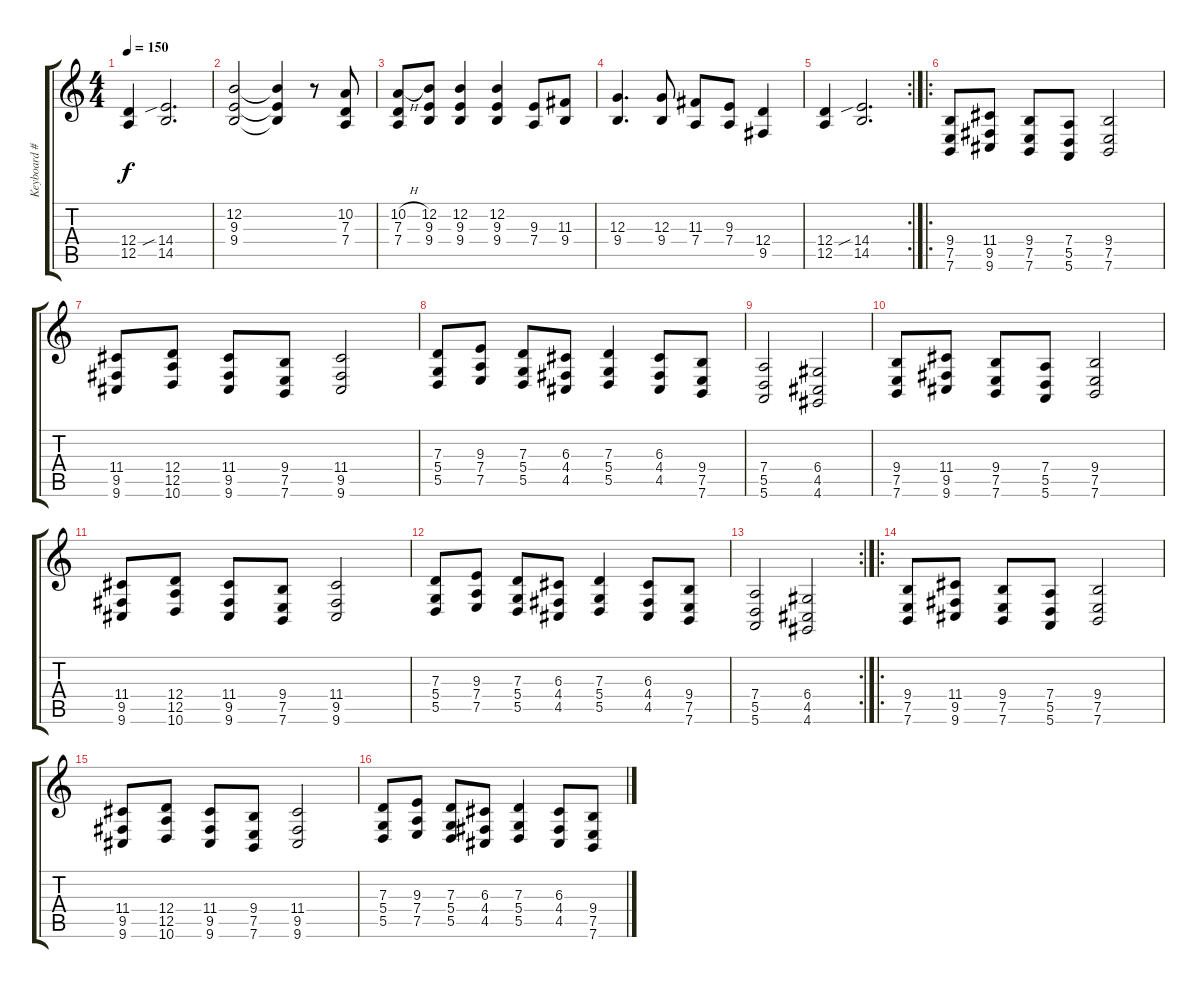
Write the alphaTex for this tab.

\track ("Keyboard #2" "Keyboard #") {instrument stringensemble1}
\staff {score tabs}
\tuning (E4 B3 G3 D3 A2 E2) {hide}
\ts (4 4)
\tempo 150
\clef g2
\ks c
(12.4 12.5).4{dy f} (14.4{sib} 14.5).2{d} |
(12.2 9.3 9.4).2 (12.2{t} 9.3{t} 9.4{t}).4 r.8 (10.2 7.3 7.4).8 |
(10.2{h} 7.3 7.4).8 (12.2 9.3 9.4).8 (12.2 9.3 9.4).4 (12.2 9.3 9.4).4 (9.3 7.4).8 (11.3 9.4).8 |
(12.3 9.4).4{d} (12.3 9.4).8 (11.3 7.4).8 (9.3 7.4).8 (12.4 9.5).4 |
\rc 2
(12.4 12.5).4 (14.4{sib} 14.5).2{d} |
\ro
(9.4 7.5 7.6).8 (11.4 9.5 9.6).8 (9.4 7.5 7.6).8 (7.4 5.5 5.6).8 (9.4 7.5 7.6).2 |
(11.4 9.5 9.6).8 (12.4 12.5 10.6).8 (11.4 9.5 9.6).8 (9.4 7.5 7.6).8 (11.4 9.5 9.6).2 |
(7.3 5.4 5.5).8 (9.3 7.4 7.5).8 (7.3 5.4 5.5).8 (6.3 4.4 4.5).8 (7.3 5.4 5.5).4 (6.3 4.4 4.5).8 (9.4 7.5 7.6).8 |
(7.4 5.5 5.6).2 (6.4 4.5 4.6).2 |
(9.4 7.5 7.6).8 (11.4 9.5 9.6).8 (9.4 7.5 7.6).8 (7.4 5.5 5.6).8 (9.4 7.5 7.6).2 |
(11.4 9.5 9.6).8 (12.4 12.5 10.6).8 (11.4 9.5 9.6).8 (9.4 7.5 7.6).8 (11.4 9.5 9.6).2 |
(7.3 5.4 5.5).8 (9.3 7.4 7.5).8 (7.3 5.4 5.5).8 (6.3 4.4 4.5).8 (7.3 5.4 5.5).4 (6.3 4.4 4.5).8 (9.4 7.5 7.6).8 |
\rc 2
(7.4 5.5 5.6).2 (6.4 4.5 4.6).2 |
\ro
(9.4 7.5 7.6).8 (11.4 9.5 9.6).8 (9.4 7.5 7.6).8 (7.4 5.5 5.6).8 (9.4 7.5 7.6).2 |
(11.4 9.5 9.6).8 (12.4 12.5 10.6).8 (11.4 9.5 9.6).8 (9.4 7.5 7.6).8 (11.4 9.5 9.6).2 |
(7.3 5.4 5.5).8 (9.3 7.4 7.5).8 (7.3 5.4 5.5).8 (6.3 4.4 4.5).8 (7.3 5.4 5.5).4 (6.3 4.4 4.5).8 (9.4 7.5 7.6).8
